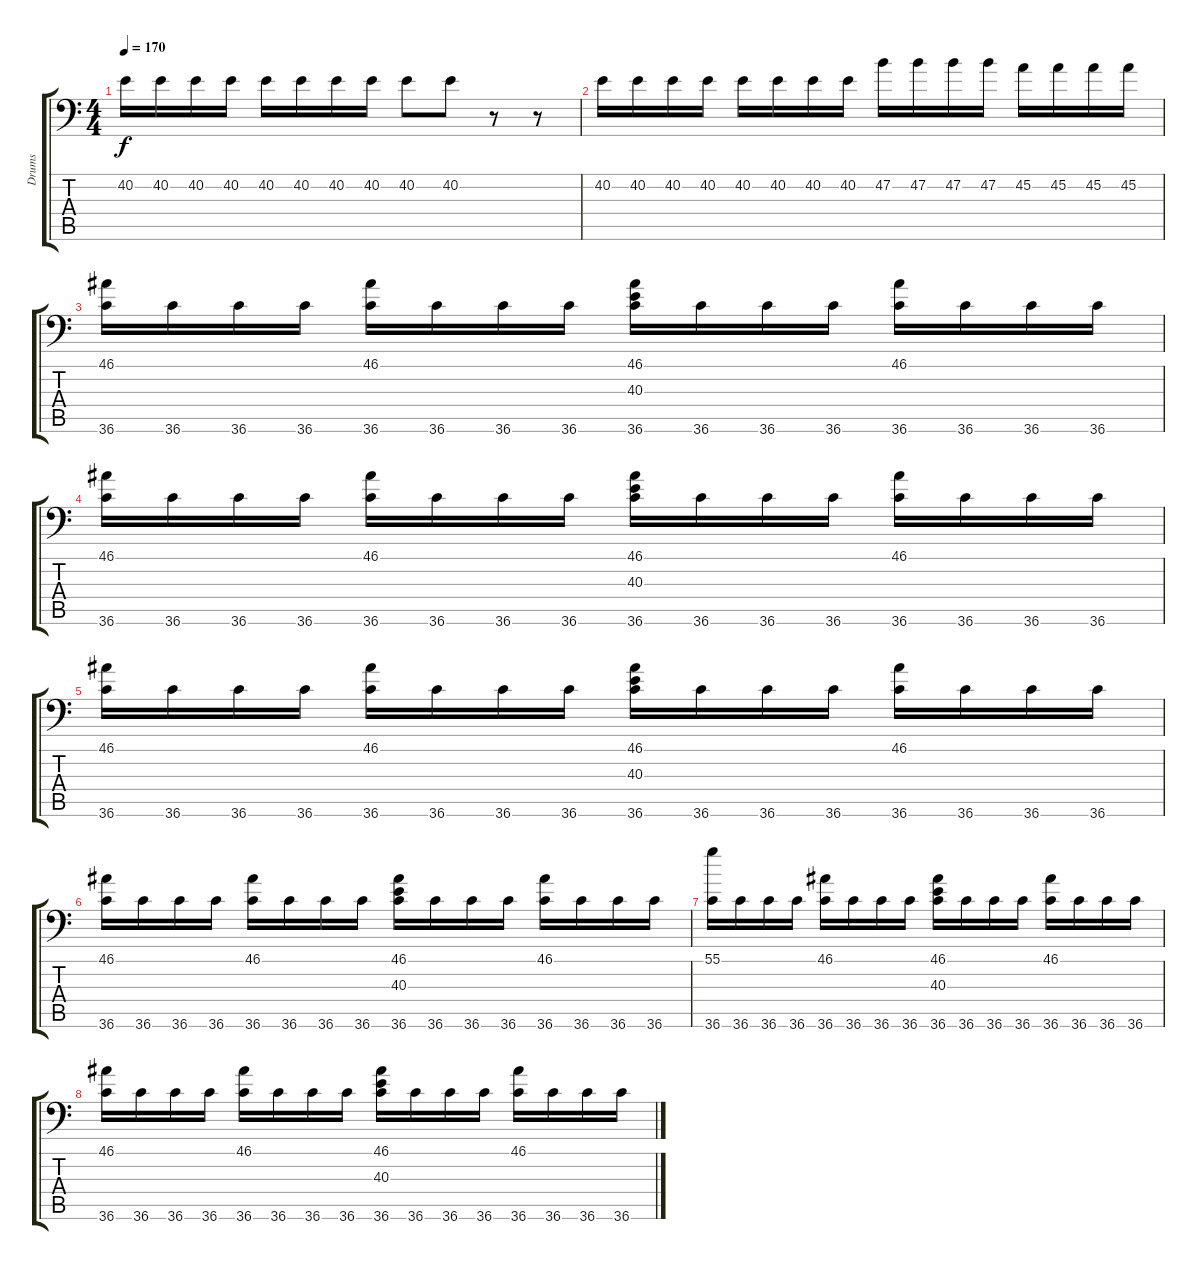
\track ("Drums" "Drums") {instrument acousticgrandpiano}
\staff {score tabs}
\tuning (C-1 C-1 C-1 C-1 C-1 C-1) {hide}
\ts (4 4)
\tempo 170
\clef f4
\ks c
40.2.16{dy f} 40.2.16 40.2.16 40.2.16 40.2.16 40.2.16 40.2.16 40.2.16 40.2.8 40.2.8 r.8 r.8 |
40.2.16 40.2.16 40.2.16 40.2.16 40.2.16 40.2.16 40.2.16 40.2.16 47.2.16 47.2.16 47.2.16 47.2.16 45.2.16 45.2.16 45.2.16 45.2.16 |
(46.1 36.6).16 36.6.16 36.6.16 36.6.16 (46.1 36.6).16 36.6.16 36.6.16 36.6.16 (46.1 40.3 36.6).16 36.6.16 36.6.16 36.6.16 (46.1 36.6).16 36.6.16 36.6.16 36.6.16 |
(46.1 36.6).16 36.6.16 36.6.16 36.6.16 (46.1 36.6).16 36.6.16 36.6.16 36.6.16 (46.1 40.3 36.6).16 36.6.16 36.6.16 36.6.16 (46.1 36.6).16 36.6.16 36.6.16 36.6.16 |
(46.1 36.6).16 36.6.16 36.6.16 36.6.16 (46.1 36.6).16 36.6.16 36.6.16 36.6.16 (46.1 40.3 36.6).16 36.6.16 36.6.16 36.6.16 (46.1 36.6).16 36.6.16 36.6.16 36.6.16 |
(46.1 36.6).16 36.6.16 36.6.16 36.6.16 (46.1 36.6).16 36.6.16 36.6.16 36.6.16 (46.1 40.3 36.6).16 36.6.16 36.6.16 36.6.16 (46.1 36.6).16 36.6.16 36.6.16 36.6.16 |
(55.1 36.6).16 36.6.16 36.6.16 36.6.16 (46.1 36.6).16 36.6.16 36.6.16 36.6.16 (46.1 40.3 36.6).16 36.6.16 36.6.16 36.6.16 (46.1 36.6).16 36.6.16 36.6.16 36.6.16 |
(46.1 36.6).16 36.6.16 36.6.16 36.6.16 (46.1 36.6).16 36.6.16 36.6.16 36.6.16 (46.1 40.3 36.6).16 36.6.16 36.6.16 36.6.16 (46.1 36.6).16 36.6.16 36.6.16 36.6.16
